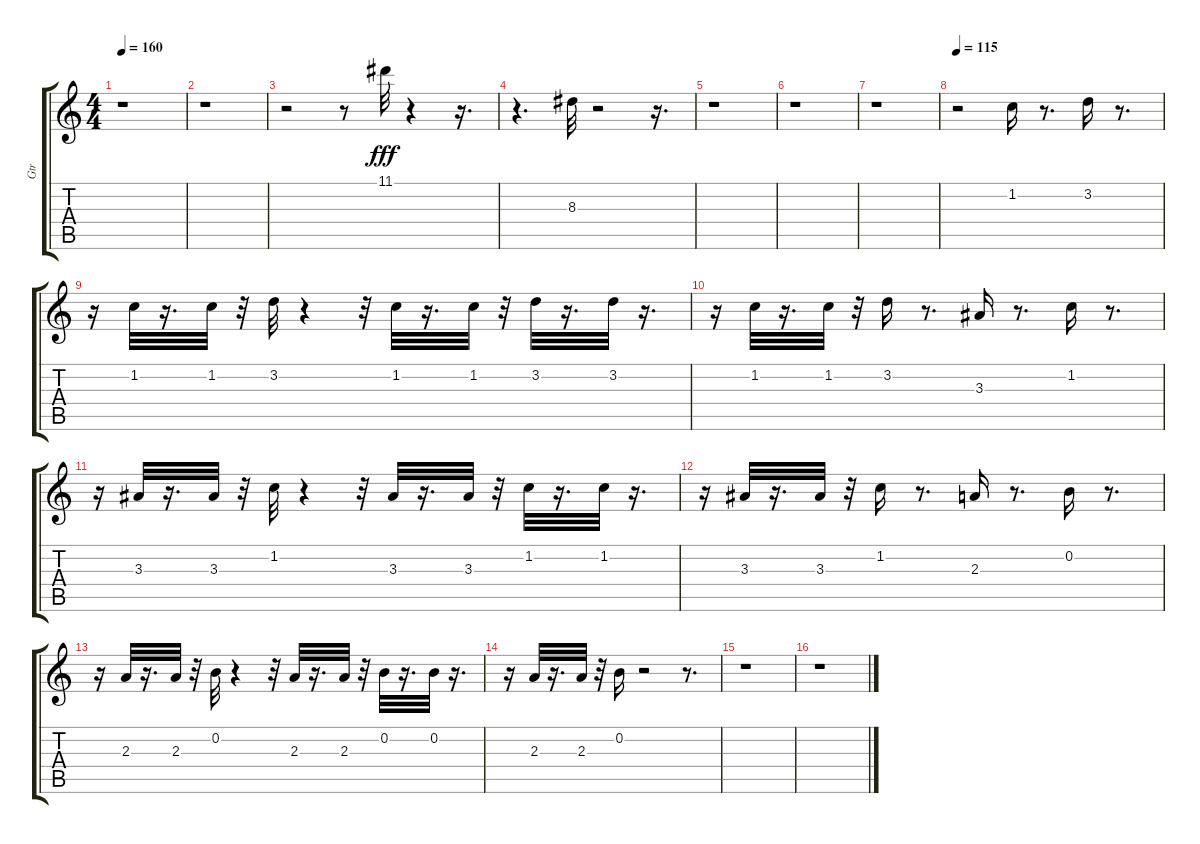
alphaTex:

\track ("Gtr" "Gtr") {instrument electricguitarjazz}
\staff {score tabs}
\tuning (E4 B3 G3 D3 A2 E2) {hide}
\ts (4 4)
\tempo 160
\clef g2
\ks c
r.1{dy f} |
r.1 |
r.2 r.8 11.1.32{dy fff} r.4 r.16{d} |
r.4{d} 8.3.32 r.2 r.16{d} |
r.1 |
r.1 |
r.1 |
\tempo 115
r.2 1.2.16 r.8{d} 3.2.16 r.8{d} |
r.16 1.2.32 r.16{d} 1.2.32 r.32 3.2.32 r.4 r.32 1.2.32 r.16{d} 1.2.32 r.32 3.2.32 r.16{d} 3.2.32 r.16{d} |
r.16 1.2.32 r.16{d} 1.2.32 r.32 3.2.16 r.8{d} 3.3.16 r.8{d} 1.2.16 r.8{d} |
r.16 3.3.32 r.16{d} 3.3.32 r.32 1.2.32 r.4 r.32 3.3.32 r.16{d} 3.3.32 r.32 1.2.32 r.16{d} 1.2.32 r.16{d} |
r.16 3.3.32 r.16{d} 3.3.32 r.32 1.2.16 r.8{d} 2.3.16 r.8{d} 0.2.16 r.8{d} |
r.16 2.3.32 r.16{d} 2.3.32 r.32 0.2.32 r.4 r.32 2.3.32 r.16{d} 2.3.32 r.32 0.2.32 r.16{d} 0.2.32 r.16{d} |
r.16 2.3.32 r.16{d} 2.3.32 r.32 0.2.16 r.2 r.8{d} |
r.1 |
r.1
